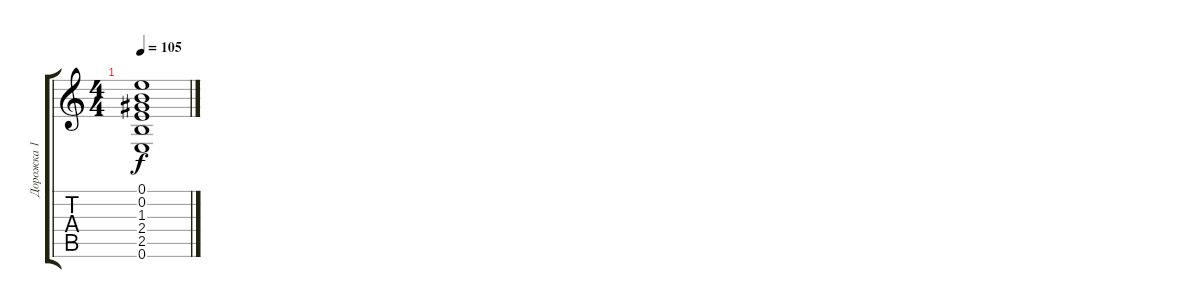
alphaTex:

\track ("Дорожка 1" "Дорожка 1") {instrument acousticguitarsteel}
\staff {score tabs}
\tuning (E4 B3 G3 D3 A2 E2) {hide}
\ts (4 4)
\tempo 105
\clef g2
\ks c
(0.1 0.2 1.3 2.4 2.5 0.6).1{dy f}
